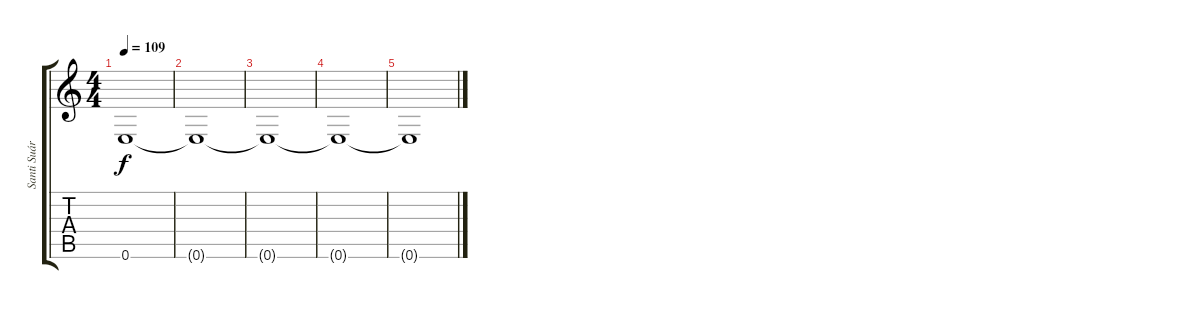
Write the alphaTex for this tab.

\track ("Santi Suárez" "Santi Suár") {instrument electricguitarclean}
\staff {score tabs}
\tuning (E4 B3 G3 D3 A2 E2) {hide}
\ts (4 4)
\tempo 109
\clef g2
\ks c
0.6{t}.1{dy f} |
0.6{t}.1 |
0.6{t}.1 |
0.6{t}.1 |
0.6{t}.1
